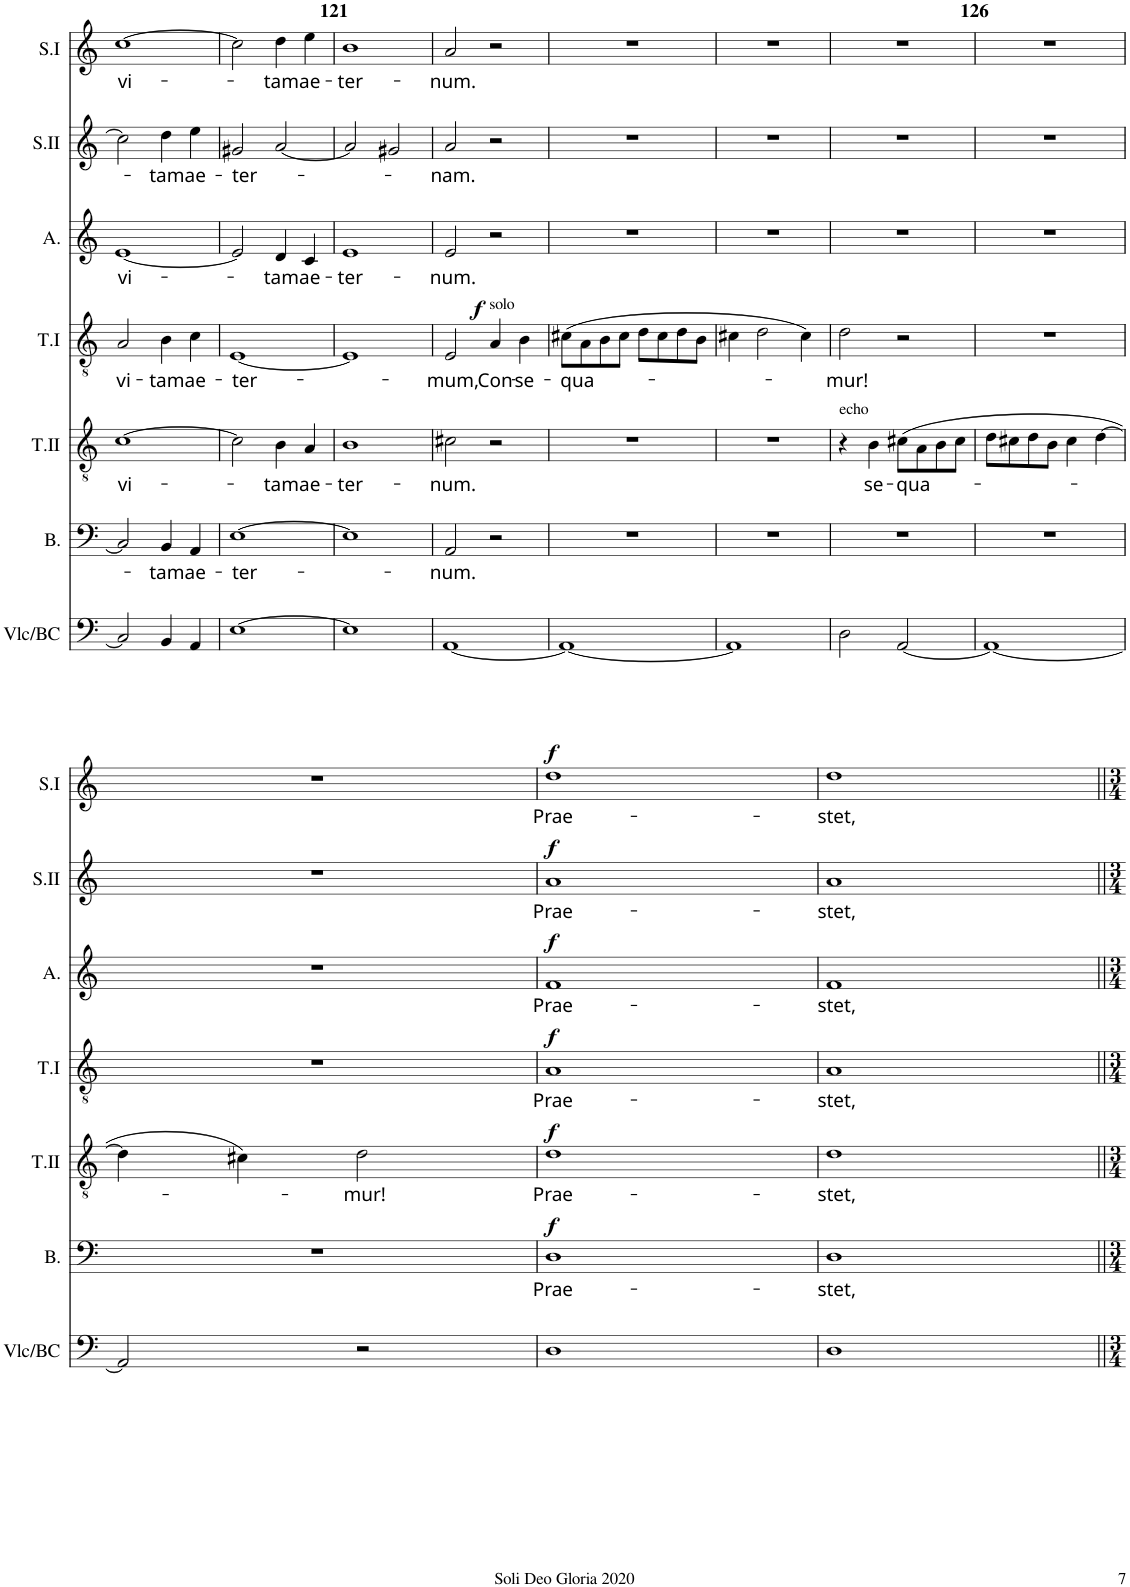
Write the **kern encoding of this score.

**kern	**kern	**text	**dynam	**kern	**text	**dynam	**kern	**text	**dynam	**kern	**text	**dynam	**kern	**text	**dynam	**kern	**text	**dynam
*part7	*part6	*part6	*part6	*part5	*part5	*part5	*part4	*part4	*part4	*part3	*part3	*part3	*part2	*part2	*part2	*part1	*part1	*part1
*staff7	*staff6	*staff6	*staff6	*staff5	*staff5	*staff5	*staff4	*staff4	*staff4	*staff3	*staff3	*staff3	*staff2	*staff2	*staff2	*staff1	*staff1	*staff1
*I"Violoncelle &amp; Basse Continue	*I"Basse	*	*	*I"Tenor II	*	*	*I"Tenor I	*	*	*I"Alto	*	*	*I"Soprano II	*	*	*I"Soprano I	*	*
*I'Vlc/BC	*I'B.	*	*	*I'T.II	*	*	*I'T.I	*	*	*I'A.	*	*	*I'S.II	*	*	*I'S.I	*	*
!!LO:PB:g=z
*clefF4	*clefF4	*	*	*clefGv2	*	*	*clefGv2	*	*	*clefG2	*	*	*clefG2	*	*	*clefG2	*	*
*	*	*	*	*Trd7c12	*	*	*Trd7c12	*	*	*	*	*	*	*	*	*	*	*
*k[]	*k[]	*	*	*k[]	*	*	*k[]	*	*	*k[]	*	*	*k[]	*	*	*k[]	*	*
*M2/2	*M2/2	*	*	*M2/2	*	*	*M2/2	*	*	*M2/2	*	*	*M2/2	*	*	*M2/2	*	*
*met(c|)	*met(c|)	*	*	*met(c|)	*	*	*met(c|)	*	*	*met(c|)	*	*	*met(c|)	*	*	*met(c|)	*	*
=119	=119	=119	=119	=119	=119	=119	=119	=119	=119	=119	=119	=119	=119	=119	=119	=119	=119	=119
!	!	!	!	!	!LO:LY:b	!	!	!LO:LY:b	!	!	!LO:LY:b	!	!	!	!	!	!LO:LY:b	!
2C/]	2C/]	.	.	[1c	vi-	.	2A/	vi-	.	[1e	vi-	.	2cc\]	.	.	[1cc	vi-	.
!	!	!LO:LY:b	!	!	!	!	!	!LO:LY:b	!	!	!	!	!	!LO:LY:b	!	!	!	!
4BB/	4BB/	-tam	.	.	.	.	4B\	-tam	.	.	.	.	4dd\	-tam	.	.	.	.
!	!	!LO:LY:b	!	!	!	!	!	!LO:LY:b	!	!	!	!	!	!LO:LY:b	!	!	!	!
4AA/	4AA/	ae-	.	.	.	.	4c\	ae-	.	.	.	.	4ee\	ae-	.	.	.	.
=120	=120	=120	=120	=120	=120	=120	=120	=120	=120	=120	=120	=120	=120	=120	=120	=120	=120	=120
!	!	!LO:LY:b	!	!	!	!	!	!LO:LY:b	!	!	!	!	!	!LO:LY:b	!	!	!	!
[1E	[1E	-ter-	.	2c\]	.	.	[1E	-ter-	.	2e/]	.	.	2g#X/	-ter-	.	2cc\]	.	.
!	!	!	!	!	!LO:LY:b	!	!	!	!	!	!LO:LY:b	!	!	!	!	!	!LO:LY:b	!
.	.	.	.	4B\	-tam	.	.	.	.	4d/	-tam	.	[2a/	.	.	4dd\	-tam	.
!	!	!	!	!	!LO:LY:b	!	!	!	!	!	!LO:LY:b	!	!	!	!	!	!LO:LY:b	!
.	.	.	.	4A/	ae-	.	.	.	.	4c/	ae-	.	.	.	.	4ee\	ae-	.
=121	=121	=121	=121	=121	=121	=121	=121	=121	=121	=121	=121	=121	=121	=121	=121	=121	=121	=121
!	!	!	!	!	!LO:LY:b	!	!	!	!	!	!LO:LY:b	!	!	!	!	!	!LO:LY:b	!
1E]	1E]	.	.	1B	-ter-	.	1E]	.	.	1e	-ter-	.	2a/]	.	.	1b	-ter-	.
.	.	.	.	.	.	.	.	.	.	.	.	.	2g#X/	.	.	.	.	.
=122	=122	=122	=122	=122	=122	=122	=122	=122	=122	=122	=122	=122	=122	=122	=122	=122	=122	=122
!	!	!LO:LY:b	!	!	!LO:LY:b	!	!	!LO:LY:b	!	!	!LO:LY:b	!	!	!LO:LY:b	!	!	!LO:LY:b	!
[1AA	2AA/	-num.	.	2c#X\	-num.	.	2E/	-mum,	.	2e/	-num.	.	2a/	-nam.	.	2a/	-num.	.
!	!	!	!	!	!	!	!LO:TX:a:t=solo	!	!	!	!	!	!	!	!	!	!	!
!	!	!	!	!	!	!	!	!LO:LY:b	!LO:DY:a	!	!	!	!	!	!	!	!	!
.	2r	.	.	2r	.	.	4A/	Con-	f	2r	.	.	2r	.	.	2r	.	.
!	!	!	!	!	!	!	!	!LO:LY:b	!	!	!	!	!	!	!	!	!	!
.	.	.	.	.	.	.	4B\	-se-	.	.	.	.	.	.	.	.	.	.
=123	=123	=123	=123	=123	=123	=123	=123	=123	=123	=123	=123	=123	=123	=123	=123	=123	=123	=123
!	!	!	!	!	!	!	!	!LO:LY:b	!	!	!	!	!	!	!	!	!	!
1AA_	1r	.	.	1r	.	.	(8c#X\L	-qua-	.	1r	.	.	1r	.	.	1r	.	.
.	.	.	.	.	.	.	8A\	.	.	.	.	.	.	.	.	.	.	.
.	.	.	.	.	.	.	8B\	.	.	.	.	.	.	.	.	.	.	.
.	.	.	.	.	.	.	8c#\J	.	.	.	.	.	.	.	.	.	.	.
.	.	.	.	.	.	.	8d\L	.	.	.	.	.	.	.	.	.	.	.
.	.	.	.	.	.	.	8c#\	.	.	.	.	.	.	.	.	.	.	.
.	.	.	.	.	.	.	8d\	.	.	.	.	.	.	.	.	.	.	.
.	.	.	.	.	.	.	8B\J	.	.	.	.	.	.	.	.	.	.	.
=124	=124	=124	=124	=124	=124	=124	=124	=124	=124	=124	=124	=124	=124	=124	=124	=124	=124	=124
1AA]	1r	.	.	1r	.	.	4c#X\	.	.	1r	.	.	1r	.	.	1r	.	.
.	.	.	.	.	.	.	2d\	.	.	.	.	.	.	.	.	.	.	.
.	.	.	.	.	.	.	4c#\)	.	.	.	.	.	.	.	.	.	.	.
=125	=125	=125	=125	=125	=125	=125	=125	=125	=125	=125	=125	=125	=125	=125	=125	=125	=125	=125
!	!	!	!	!LO:TX:a:t=echo	!	!	!	!	!	!	!	!	!	!	!	!	!	!
!	!	!	!	!	!	!	!	!LO:LY:b	!	!	!	!	!	!	!	!	!	!
2D\	1r	.	.	4r	.	.	2d\	-mur!	.	1r	.	.	1r	.	.	1r	.	.
!	!	!	!	!	!LO:LY:b	!	!	!	!	!	!	!	!	!	!	!	!	!
.	.	.	.	4B\	-se-	.	.	.	.	.	.	.	.	.	.	.	.	.
!	!	!	!	!	!LO:LY:b	!	!	!	!	!	!	!	!	!	!	!	!	!
[2AA/	.	.	.	(8c#X\L	-qua-	.	2r	.	.	.	.	.	.	.	.	.	.	.
.	.	.	.	8A\	.	.	.	.	.	.	.	.	.	.	.	.	.	.
.	.	.	.	8B\	.	.	.	.	.	.	.	.	.	.	.	.	.	.
.	.	.	.	8c#\J	.	.	.	.	.	.	.	.	.	.	.	.	.	.
=126	=126	=126	=126	=126	=126	=126	=126	=126	=126	=126	=126	=126	=126	=126	=126	=126	=126	=126
1AA_	1r	.	.	8d\L	.	.	1r	.	.	1r	.	.	1r	.	.	1r	.	.
.	.	.	.	8c#X\	.	.	.	.	.	.	.	.	.	.	.	.	.	.
.	.	.	.	8d\	.	.	.	.	.	.	.	.	.	.	.	.	.	.
.	.	.	.	8B\J	.	.	.	.	.	.	.	.	.	.	.	.	.	.
.	.	.	.	4c#\	.	.	.	.	.	.	.	.	.	.	.	.	.	.
.	.	.	.	[4d\	.	.	.	.	.	.	.	.	.	.	.	.	.	.
!!LO:LB:g=z
=127	=127	=127	=127	=127	=127	=127	=127	=127	=127	=127	=127	=127	=127	=127	=127	=127	=127	=127
2AA/]	1r	.	.	4d\]	.	.	1r	.	.	1r	.	.	1r	.	.	1r	.	.
.	.	.	.	4c#X\)	.	.	.	.	.	.	.	.	.	.	.	.	.	.
!	!	!	!	!	!LO:LY:b	!	!	!	!	!	!	!	!	!	!	!	!	!
2r	.	.	.	2d\	-mur!	.	.	.	.	.	.	.	.	.	.	.	.	.
=128	=128	=128	=128	=128	=128	=128	=128	=128	=128	=128	=128	=128	=128	=128	=128	=128	=128	=128
!	!	!LO:LY:b	!LO:DY:a	!	!LO:LY:b	!LO:DY:a	!	!LO:LY:b	!LO:DY:a	!	!LO:LY:b	!LO:DY:a	!	!LO:LY:b	!LO:DY:a	!	!LO:LY:b	!LO:DY:a
1D	1D	Prae-	f	1d	Prae-	f	1A	Prae-	f	1f	Prae-	f	1a	Prae-	f	1dd	Prae-	f
=129	=129	=129	=129	=129	=129	=129	=129	=129	=129	=129	=129	=129	=129	=129	=129	=129	=129	=129
!	!	!LO:LY:b	!	!	!LO:LY:b	!	!	!LO:LY:b	!	!	!LO:LY:b	!	!	!LO:LY:b	!	!	!LO:LY:b	!
1D	1D	-stet,	.	1d	-stet,	.	1A	-stet,	.	1f	-stet,	.	1a	-stet,	.	1dd	-stet,	.
=||	=||	=||	=||	=||	=||	=||	=||	=||	=||	=||	=||	=||	=||	=||	=||	=||	=||	=||
*-	*-	*-	*-	*-	*-	*-	*-	*-	*-	*-	*-	*-	*-	*-	*-	*-	*-	*-
